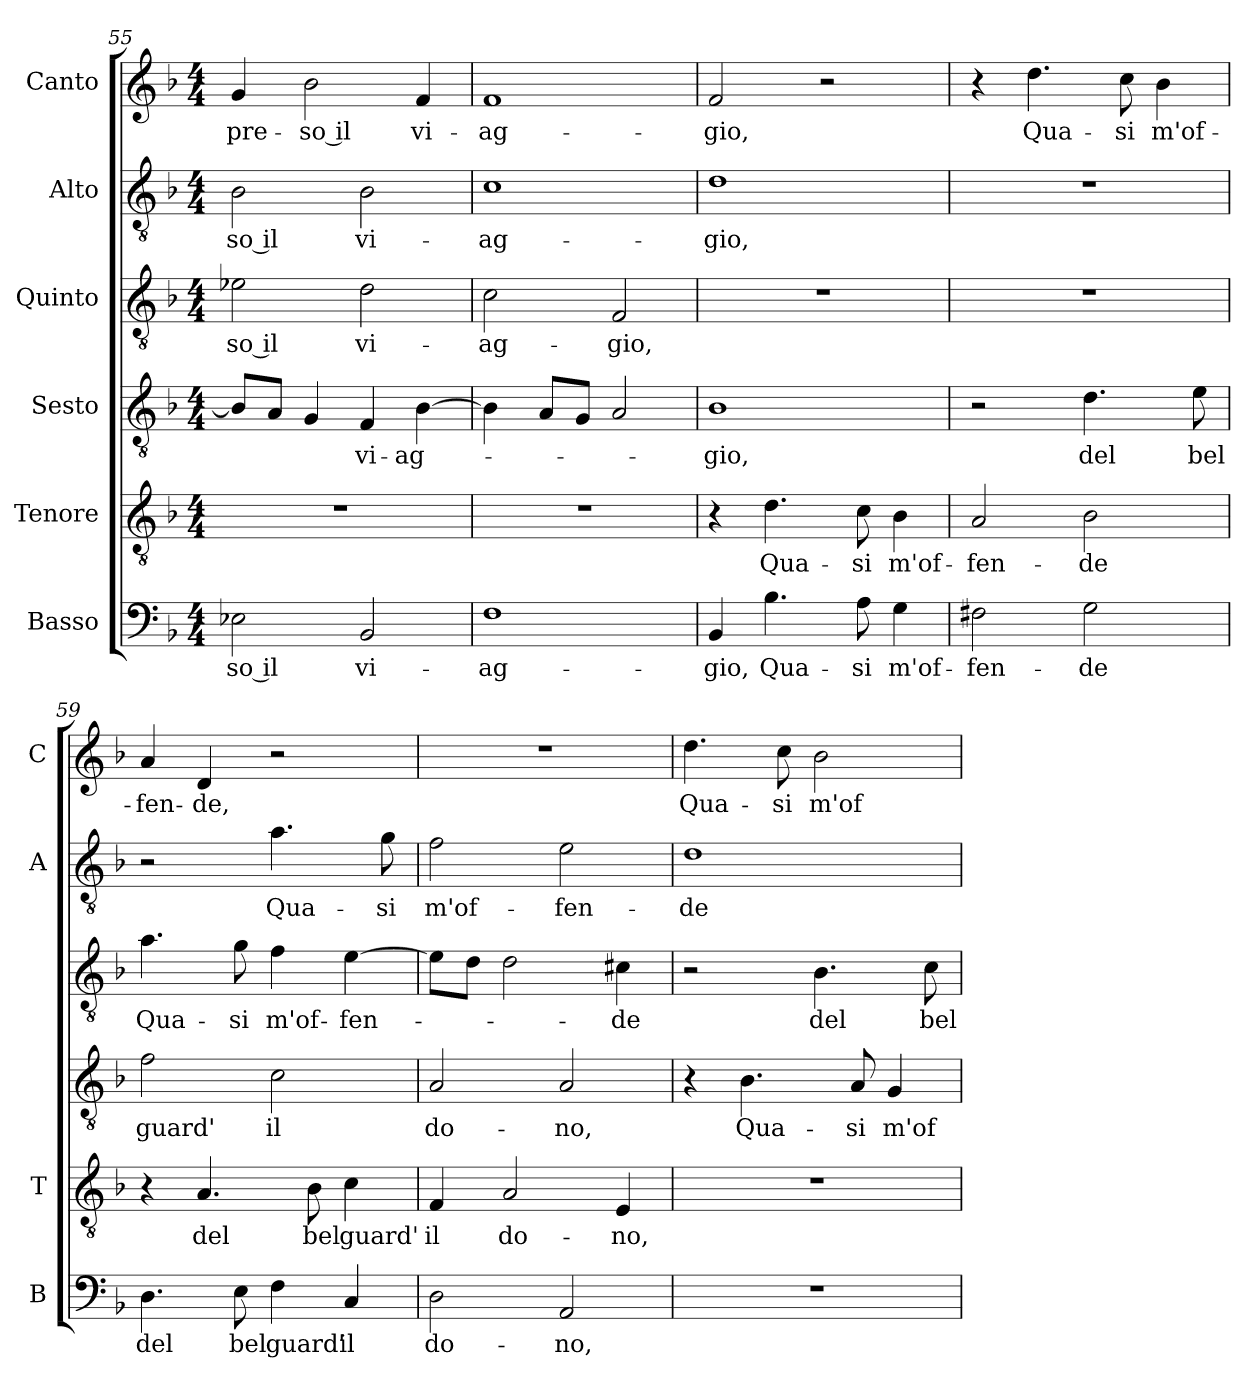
**kern	**text	**kern	**text	**kern	**text	**kern	**text	**kern	**text	**kern	**text
*part6	*part6	*part5	*part5	*part4	*part4	*part3	*part3	*part2	*part2	*part1	*part1
*staff6	*staff6	*staff5	*staff5	*staff4	*staff4	*staff3	*staff3	*staff2	*staff2	*staff1	*staff1
*I"Basso	*	*I"Tenore	*	*I"Sesto	*	*I"Quinto	*	*I"Alto	*	*I"Canto	*
*I'B	*	*I'T	*	*	*	*	*	*I'A	*	*I'C	*
*clefF4	*	*clefGv2	*	*clefGv2	*	*clefGv2	*	*clefGv2	*	*clefG2	*
*k[b-]	*	*k[b-]	*	*k[b-]	*	*k[b-]	*	*k[b-]	*	*k[b-]	*
*F:	*	*F:	*	*F:	*	*F:	*	*F:	*	*F:	*
*M4/4	*	*M4/4	*	*M4/4	*	*M4/4	*	*M4/4	*	*M4/4	*
=55	=55	=55	=55	=55	=55	=55	=55	=55	=55	=55	=55
!	!LO:LY:b	!	!	!	!	!	!	!	!	!	!
!	!	!	!	!	!	!	!LO:LY:b	!	!	!	!
!	!	!	!	!	!	!	!	!	!LO:LY:b	!	!
!	!	!	!	!	!	!	!	!	!	!	!LO:LY:b
2E-X\	-so il	1r	.	8B-/L]	.	2e-X\	-so il	2B-\	-so il	4g/	pre-
.	.	.	.	8A/J	.	.	.	.	.	.	.
!	!	!	!	!	!	!	!	!	!	!	!LO:LY:b
.	.	.	.	4G/	.	.	.	.	.	2b-\	-so il
!	!LO:LY:b	!	!	!	!	!	!	!	!	!	!
!	!	!	!	!	!LO:LY:b	!	!	!	!	!	!
!	!	!	!	!	!	!	!LO:LY:b	!	!	!	!
!	!	!	!	!	!	!	!	!	!LO:LY:b	!	!
2BB-/	vi-	.	.	4F/	vi-	2d\	vi-	2B-\	vi-	.	.
!	!	!	!	!	!LO:LY:b	!	!	!	!	!	!
!	!	!	!	!	!	!	!	!	!	!	!LO:LY:b
.	.	.	.	[4B-\	-ag-	.	.	.	.	4f/	vi-
=56	=56	=56	=56	=56	=56	=56	=56	=56	=56	=56	=56
!	!LO:LY:b	!	!	!	!	!	!	!	!	!	!
!	!	!	!	!	!	!	!LO:LY:b	!	!	!	!
!	!	!	!	!	!	!	!	!	!LO:LY:b	!	!
!	!	!	!	!	!	!	!	!	!	!	!LO:LY:b
1F	-ag-	1r	.	4B-\]	.	2c\	-ag-	1c	-ag-	1f	-ag-
.	.	.	.	8A/L	.	.	.	.	.	.	.
.	.	.	.	8G/J	.	.	.	.	.	.	.
!	!	!	!	!	!	!	!LO:LY:b	!	!	!	!
.	.	.	.	2A/	.	2F/	-gio,	.	.	.	.
!!LO:PB:g=z
=57	=57	=57	=57	=57	=57	=57	=57	=57	=57	=57	=57
!	!LO:LY:b	!	!	!	!	!	!	!	!	!	!
!	!	!	!	!	!LO:LY:b	!	!	!	!	!	!
!	!	!	!	!	!	!	!	!	!LO:LY:b	!	!
!	!	!	!	!	!	!	!	!	!	!	!LO:LY:b
4BB-/	-gio,	4r	.	1B-	-gio,	1r	.	1d	-gio,	2f/	-gio,
!	!LO:LY:b	!	!	!	!	!	!	!	!	!	!
!	!	!	!LO:LY:b	!	!	!	!	!	!	!	!
4.B-\	Qua-	4.d\	Qua-	.	.	.	.	.	.	.	.
.	.	.	.	.	.	.	.	.	.	2r	.
!	!LO:LY:b	!	!	!	!	!	!	!	!	!	!
!	!	!	!LO:LY:b	!	!	!	!	!	!	!	!
8A\	-si	8c\	-si	.	.	.	.	.	.	.	.
!	!LO:LY:b	!	!	!	!	!	!	!	!	!	!
!	!	!	!LO:LY:b	!	!	!	!	!	!	!	!
4G\	m'of-	4B-\	m'of-	.	.	.	.	.	.	.	.
=58	=58	=58	=58	=58	=58	=58	=58	=58	=58	=58	=58
!	!LO:LY:b	!	!	!	!	!	!	!	!	!	!
!	!	!	!LO:LY:b	!	!	!	!	!	!	!	!
2F#X\	-fen-	2A/	-fen-	2r	.	1r	.	1r	.	4r	.
!	!	!	!	!	!	!	!	!	!	!	!LO:LY:b
.	.	.	.	.	.	.	.	.	.	4.dd\	Qua-
!	!LO:LY:b	!	!	!	!	!	!	!	!	!	!
!	!	!	!LO:LY:b	!	!	!	!	!	!	!	!
!	!	!	!	!	!LO:LY:b	!	!	!	!	!	!
2G\	-de	2B-\	-de	4.d\	del	.	.	.	.	.	.
!	!	!	!	!	!	!	!	!	!	!	!LO:LY:b
.	.	.	.	.	.	.	.	.	.	8cc\	-si
!	!	!	!	!	!	!	!	!	!	!	!LO:LY:b
.	.	.	.	.	.	.	.	.	.	4b-\	m'of-
!	!	!	!	!	!LO:LY:b	!	!	!	!	!	!
.	.	.	.	8e\	bel	.	.	.	.	.	.
=59	=59	=59	=59	=59	=59	=59	=59	=59	=59	=59	=59
!	!LO:LY:b	!	!	!	!	!	!	!	!	!	!
!	!	!	!	!	!LO:LY:b	!	!	!	!	!	!
!	!	!	!	!	!	!	!LO:LY:b	!	!	!	!
!	!	!	!	!	!	!	!	!	!	!	!LO:LY:b
4.D\	del	4r	.	2f\	guard'	4.a\	Qua-	2r	.	4a/	-fen-
!	!	!	!LO:LY:b	!	!	!	!	!	!	!	!
!	!	!	!	!	!	!	!	!	!	!	!LO:LY:b
.	.	4.A/	del	.	.	.	.	.	.	4d/	-de,
!	!LO:LY:b	!	!	!	!	!	!	!	!	!	!
!	!	!	!	!	!	!	!LO:LY:b	!	!	!	!
8E\	bel	.	.	.	.	8g\	-si	.	.	.	.
!	!LO:LY:b	!	!	!	!	!	!	!	!	!	!
!	!	!	!	!	!LO:LY:b	!	!	!	!	!	!
!	!	!	!	!	!	!	!LO:LY:b	!	!	!	!
!	!	!	!	!	!	!	!	!	!LO:LY:b	!	!
4F\	guard'	.	.	2c\	il	4f\	m'of-	4.a\	Qua-	2r	.
!	!	!	!LO:LY:b	!	!	!	!	!	!	!	!
.	.	8B-\	bel	.	.	.	.	.	.	.	.
!	!LO:LY:b	!	!	!	!	!	!	!	!	!	!
!	!	!	!LO:LY:b	!	!	!	!	!	!	!	!
!	!	!	!	!	!	!	!LO:LY:b	!	!	!	!
4C/	il	4c\	guard'	.	.	[4e\	-fen-	.	.	.	.
!	!	!	!	!	!	!	!	!	!LO:LY:b	!	!
.	.	.	.	.	.	.	.	8g\	-si	.	.
=60	=60	=60	=60	=60	=60	=60	=60	=60	=60	=60	=60
!	!LO:LY:b	!	!	!	!	!	!	!	!	!	!
!	!	!	!LO:LY:b	!	!	!	!	!	!	!	!
!	!	!	!	!	!LO:LY:b	!	!	!	!	!	!
!	!	!	!	!	!	!	!	!	!LO:LY:b	!	!
2D\	do-	4F/	il	2A/	do-	8e\L]	.	2f\	m'of-	1r	.
.	.	.	.	.	.	8d\J	.	.	.	.	.
!	!	!	!LO:LY:b	!	!	!	!	!	!	!	!
.	.	2A/	do-	.	.	2d\	.	.	.	.	.
!	!LO:LY:b	!	!	!	!	!	!	!	!	!	!
!	!	!	!	!	!LO:LY:b	!	!	!	!	!	!
!	!	!	!	!	!	!	!	!	!LO:LY:b	!	!
2AA/	-no,	.	.	2A/	-no,	.	.	2e\	-fen-	.	.
!	!	!	!LO:LY:b	!	!	!	!	!	!	!	!
!	!	!	!	!	!	!	!LO:LY:b	!	!	!	!
.	.	4E/	-no,	.	.	4c#X\	-de	.	.	.	.
=61	=61	=61	=61	=61	=61	=61	=61	=61	=61	=61	=61
!	!	!	!	!	!	!	!	!	!LO:LY:b	!	!
!	!	!	!	!	!	!	!	!	!	!	!LO:LY:b
1r	.	1r	.	4r	.	2r	.	1d	-de	4.dd\	Qua-
!	!	!	!	!	!LO:LY:b	!	!	!	!	!	!
.	.	.	.	4.B-\	Qua-	.	.	.	.	.	.
!	!	!	!	!	!	!	!	!	!	!	!LO:LY:b
.	.	.	.	.	.	.	.	.	.	8cc\	-si
!	!	!	!	!	!	!	!LO:LY:b	!	!	!	!
!	!	!	!	!	!	!	!	!	!	!	!LO:LY:b
.	.	.	.	.	.	4.B-\	del	.	.	2b-\	m'of-
!	!	!	!	!	!LO:LY:b	!	!	!	!	!	!
.	.	.	.	8A/	-si	.	.	.	.	.	.
!	!	!	!	!	!LO:LY:b	!	!	!	!	!	!
.	.	.	.	4G/	m'of-	.	.	.	.	.	.
!	!	!	!	!	!	!	!LO:LY:b	!	!	!	!
.	.	.	.	.	.	8c\	bel	.	.	.	.
=	=	=	=	=	=	=	=	=	=	=	=
*-	*-	*-	*-	*-	*-	*-	*-	*-	*-	*-	*-
